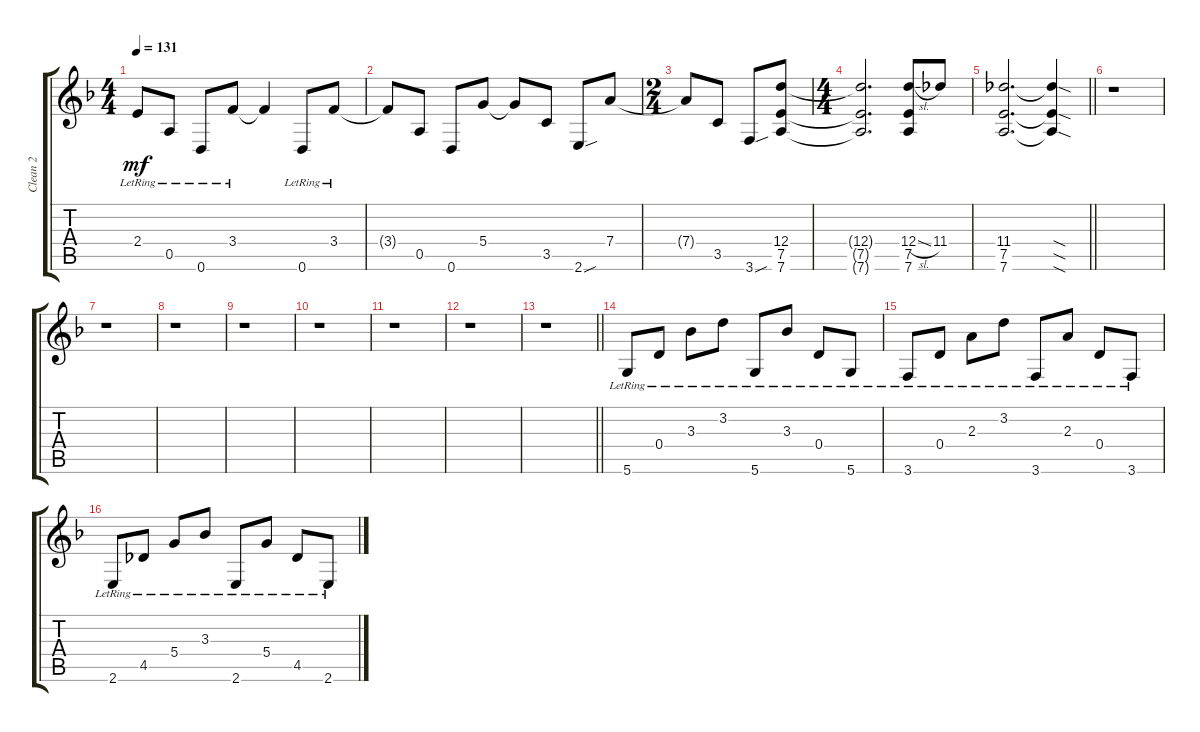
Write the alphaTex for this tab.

\track ("Clean 2" "Clean 2") {instrument electricguitarclean}
\staff {score tabs}
\tuning (E4 B3 G3 D3 A2 D2) {hide}
\ts (4 4)
\tempo 131
\clef g2
\ks f
2.4{lr}.8{dy mf} 0.5{lr}.8 0.6{lr}.8 3.4{lr}.8 3.4{t}.4 0.6{lr}.8 3.4{lr}.8 |
3.4{t}.8 0.5.8 0.6.8 5.4.8 5.4{t}.8 3.5.8 2.6{sou}.8 7.4.8 |
\ts (2 4)
7.4{t}.8 3.5.8 3.6{sou}.8 (12.4 7.5 7.6).8 |
\ts (4 4)
(12.4{t} 7.5{t} 7.6{t}).2{d} (12.4{sl} 7.5 7.6).8 11.4.8 |
\barLineRight lightlight
(11.4 7.5 7.6).2{d} (11.4{sod t} 7.5{sod t} 7.6{sod t}).4 |
r.1 |
r.1 |
r.1 |
r.1 |
r.1 |
r.1 |
r.1 |
\barLineRight lightlight
r.1 |
5.6{lr}.8 0.4{lr}.8 3.3{lr}.8 3.2{lr}.8 5.6{lr}.8 3.3{lr}.8 0.4{lr}.8 5.6{lr}.8 |
3.6{lr}.8 0.4{lr}.8 2.3{lr}.8 3.2{lr}.8 3.6{lr}.8 2.3{lr}.8 0.4{lr}.8 3.6{lr}.8 |
2.6{lr}.8 4.5{lr}.8 5.4{lr}.8 3.3{lr}.8 2.6{lr}.8 5.4{lr}.8 4.5{lr}.8 2.6{lr}.8
